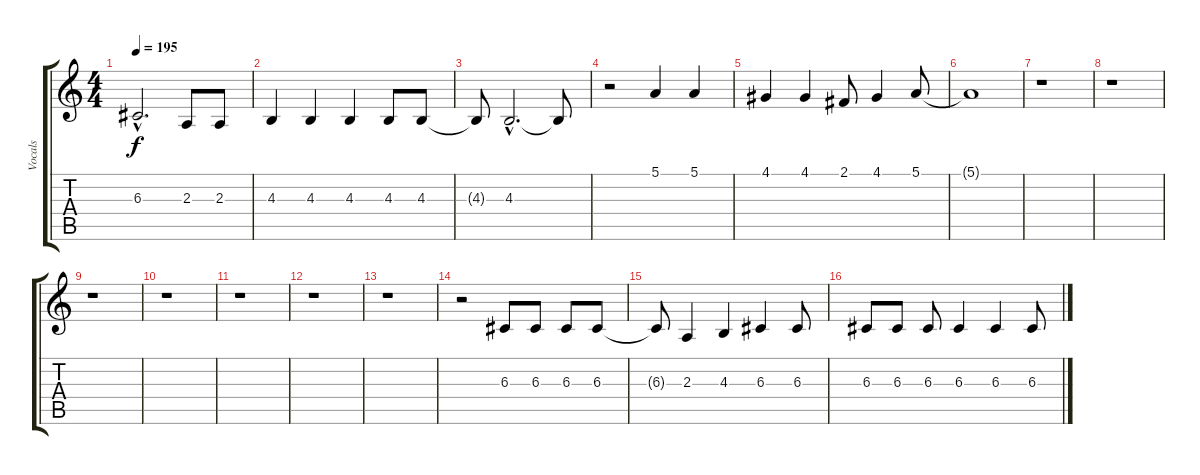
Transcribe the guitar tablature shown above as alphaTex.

\track ("Vocals" "Vocals") {instrument trombone}
\staff {score tabs}
\tuning (E4 B3 G3 D3 A2 E2) {hide}
\ts (4 4)
\tempo 195
\clef g2
\ks c
6.3{hac t}.2{d dy f} 2.3.8 2.3.8 |
4.3.4 4.3.4 4.3.4 4.3.8 4.3.8 |
4.3{t}.8 4.3{hac}.2{d} 4.3{t}.8 |
r.2 5.1.4 5.1.4 |
4.1.4 4.1.4 2.1.8 4.1.4 5.1.8 |
5.1{t}.1 |
r.1 |
r.1 |
r.1 |
r.1 |
r.1 |
r.1 |
r.1 |
r.2 6.3.8 6.3.8 6.3.8 6.3.8 |
6.3{t}.8 2.3.4 4.3.4 6.3.4 6.3.8 |
6.3.8 6.3.8 6.3.8 6.3.4 6.3.4 6.3.8
